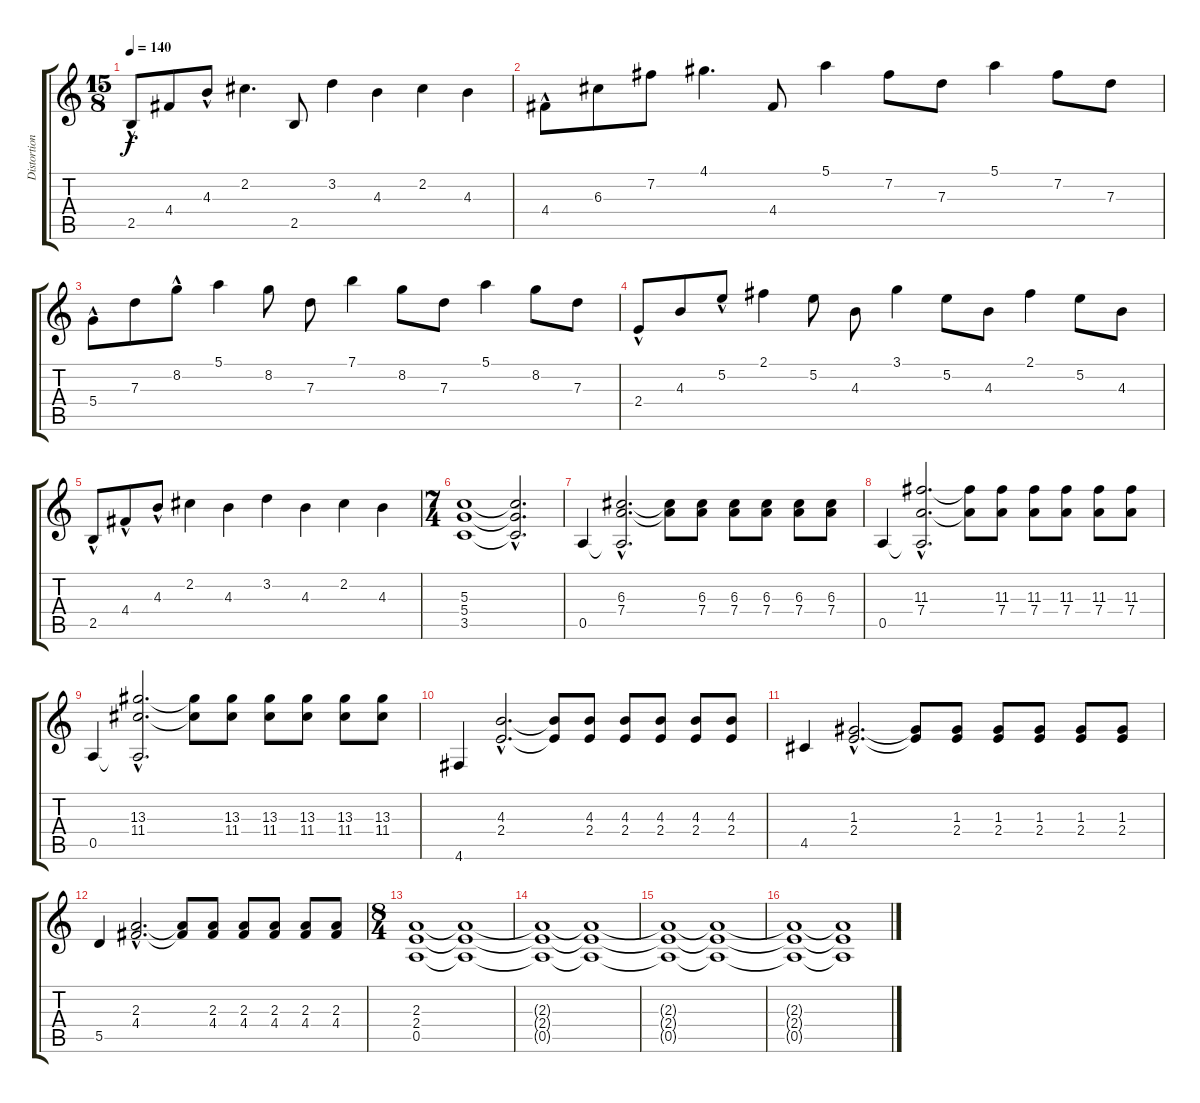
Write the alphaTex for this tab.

\track ("Distortion Guitar" "Distortion") {instrument distortionguitar}
\staff {score tabs}
\tuning (E4 B3 G3 D3 A2 D2) {hide}
\ts (15 8)
\tempo 140
\clef g2
\ks c
2.5{hac}.8{dy f} 4.4.8 4.3{hac}.8 2.2.4{d} 2.5.8 3.2.4 4.3.4 2.2.4 4.3.4 |
4.4{hac}.8 6.3.8 7.2.8 4.1.4{d} 4.4.8 5.1.4 7.2.8 7.3.8 5.1.4 7.2.8 7.3.8 |
5.4{hac}.8 7.3.8 8.2{hac}.8 5.1.4 8.2.8 7.3.8 7.1.4 8.2.8 7.3.8 5.1.4 8.2.8 7.3.8 |
2.4{hac}.8 4.3.8 5.2{hac}.8 2.1.4 5.2.8 4.3.8 3.1.4 5.2.8 4.3.8 2.1.4 5.2.8 4.3.8 |
2.5{hac}.8 4.4{hac}.8 4.3{hac}.8 2.2.4 4.3.4 3.2.4 4.3.4 2.2.4 4.3.4 |
\ts (7 4)
(5.3 5.4 3.5).1 (5.3{hac t} 5.4{hac t} 3.5{hac t}).2{d} |
0.5.4 (6.3{hac} 7.4{hac} 0.5{hac t}).2{d} (6.3{t} 7.4{t}).8 (6.3 7.4).8 (6.3 7.4).8 (6.3 7.4).8 (6.3 7.4).8 (6.3 7.4).8 |
0.5.4 (11.3{hac} 7.4{hac} 0.5{hac t}).2{d} (11.3{t} 7.4{t}).8 (11.3 7.4).8 (11.3 7.4).8 (11.3 7.4).8 (11.3 7.4).8 (11.3 7.4).8 |
0.5.4 (13.3{hac} 11.4{hac} 0.5{hac t}).2{d} (13.3{t} 11.4{t}).8 (13.3 11.4).8 (13.3 11.4).8 (13.3 11.4).8 (13.3 11.4).8 (13.3 11.4).8 |
4.6.4 (4.3{hac} 2.4{hac}).2{d} (4.3{t} 2.4{t}).8 (4.3 2.4).8 (4.3 2.4).8 (4.3 2.4).8 (4.3 2.4).8 (4.3 2.4).8 |
4.5.4 (1.3{hac} 2.4{hac}).2{d} (1.3{t} 2.4{t}).8 (1.3 2.4).8 (1.3 2.4).8 (1.3 2.4).8 (1.3 2.4).8 (1.3 2.4).8 |
5.5.4 (2.3{hac} 4.4{hac}).2{d} (2.3{t} 4.4{t}).8 (2.3 4.4).8 (2.3 4.4).8 (2.3 4.4).8 (2.3 4.4).8 (2.3 4.4).8 |
\ts (8 4)
(2.3 2.4 0.5).1 (2.3{t} 2.4{t} 0.5{t}).1 |
(2.3{t} 2.4{t} 0.5{t}).1 (2.3{t} 2.4{t} 0.5{t}).1 |
(2.3{t} 2.4{t} 0.5{t}).1 (2.3{t} 2.4{t} 0.5{t}).1 |
(2.3{t} 2.4{t} 0.5{t}).1 (2.3{t} 2.4{t} 0.5{t}).1
